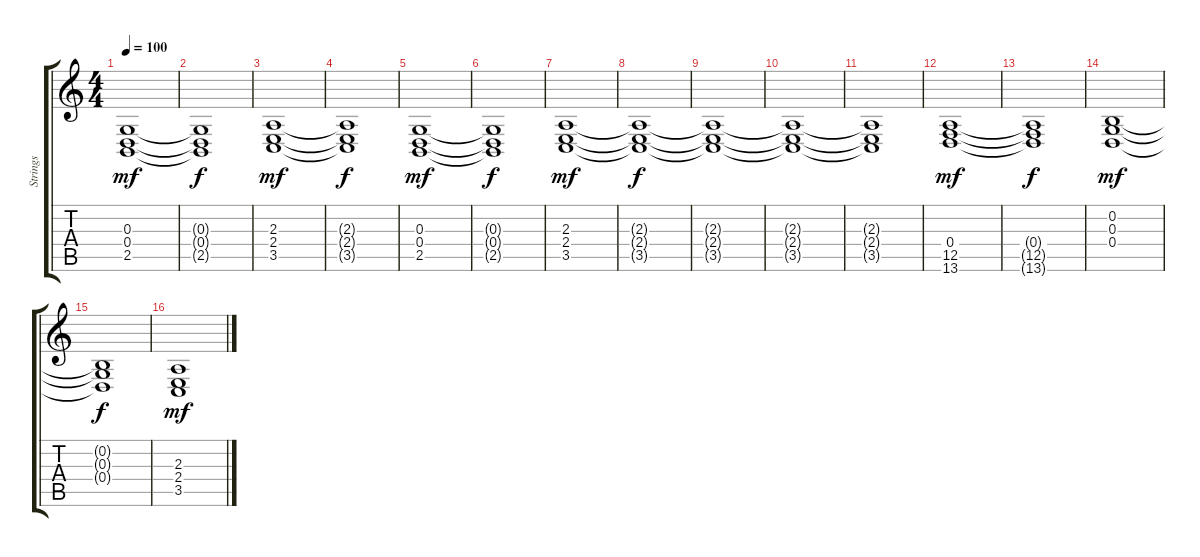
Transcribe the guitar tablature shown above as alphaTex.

\track ("Strings" "Strings") {instrument stringensemble2}
\staff {score tabs}
\tuning (E4 B3 G3 D3 A2 E2) {hide}
\ts (4 4)
\tempo 100
\clef g2
\ks c
(0.3 0.4 2.5).1{dy mf} |
(0.3{t} 0.4{t} 2.5{t}).1{dy f} |
(2.3 2.4 3.5).1{dy mf} |
(2.3{t} 2.4{t} 3.5{t}).1{dy f} |
(0.3 0.4 2.5).1{dy mf} |
(0.3{t} 0.4{t} 2.5{t}).1{dy f} |
(2.3 2.4 3.5).1{dy mf} |
(2.3{t} 2.4{t} 3.5{t}).1{dy f} |
(2.3{t} 2.4{t} 3.5{t}).1 |
(2.3{t} 2.4{t} 3.5{t}).1 |
(2.3{t} 2.4{t} 3.5{t}).1 |
(0.4 12.5 13.6).1{dy mf} |
(0.4{t} 12.5{t} 13.6{t}).1{dy f} |
(0.2 0.3 0.4).1{dy mf} |
(0.2{t} 0.3{t} 0.4{t}).1{dy f} |
(2.3 2.4 3.5).1{dy mf}
